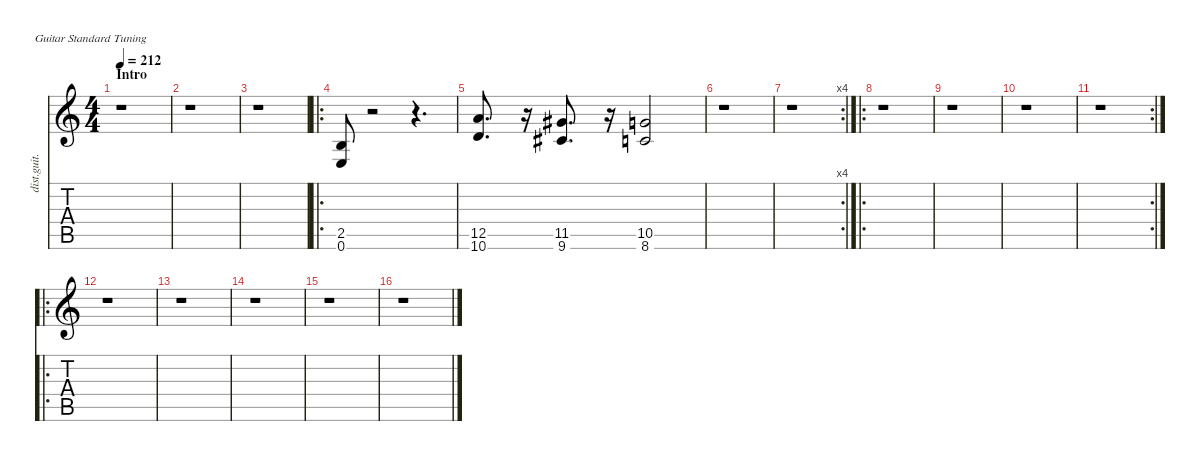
\defaultSystemsLayout 4
\hideDynamics
\bracketExtendMode nobrackets
\track ("Lead / Rhythm Extras" "dist.guit.") {instrument distortionguitar}
\staff {score tabs}
\tuning (E4 B3 G3 D3 A2 E2)
\ts (4 4)
\beaming (8 2 2 2 2)
\section ("" "Intro")
\tempo 212
\clef g2
\ks c
r.1{dy mf instrument distortionguitar} |
r.1 |
r.1 |
\ro
(2.5 0.6).8 r.2 r.4{d} |
(12.5 10.6).8{d} r.16 (11.5{acc #} 9.6{acc #}).8{d} r.16 (10.5 8.6).2 |
r.1 |
\rc 4
r.1 |
\ro
r.1 |
r.1 |
r.1 |
\rc 2
r.1 |
\ro
r.1 |
r.1 |
r.1 |
r.1 |
r.1
